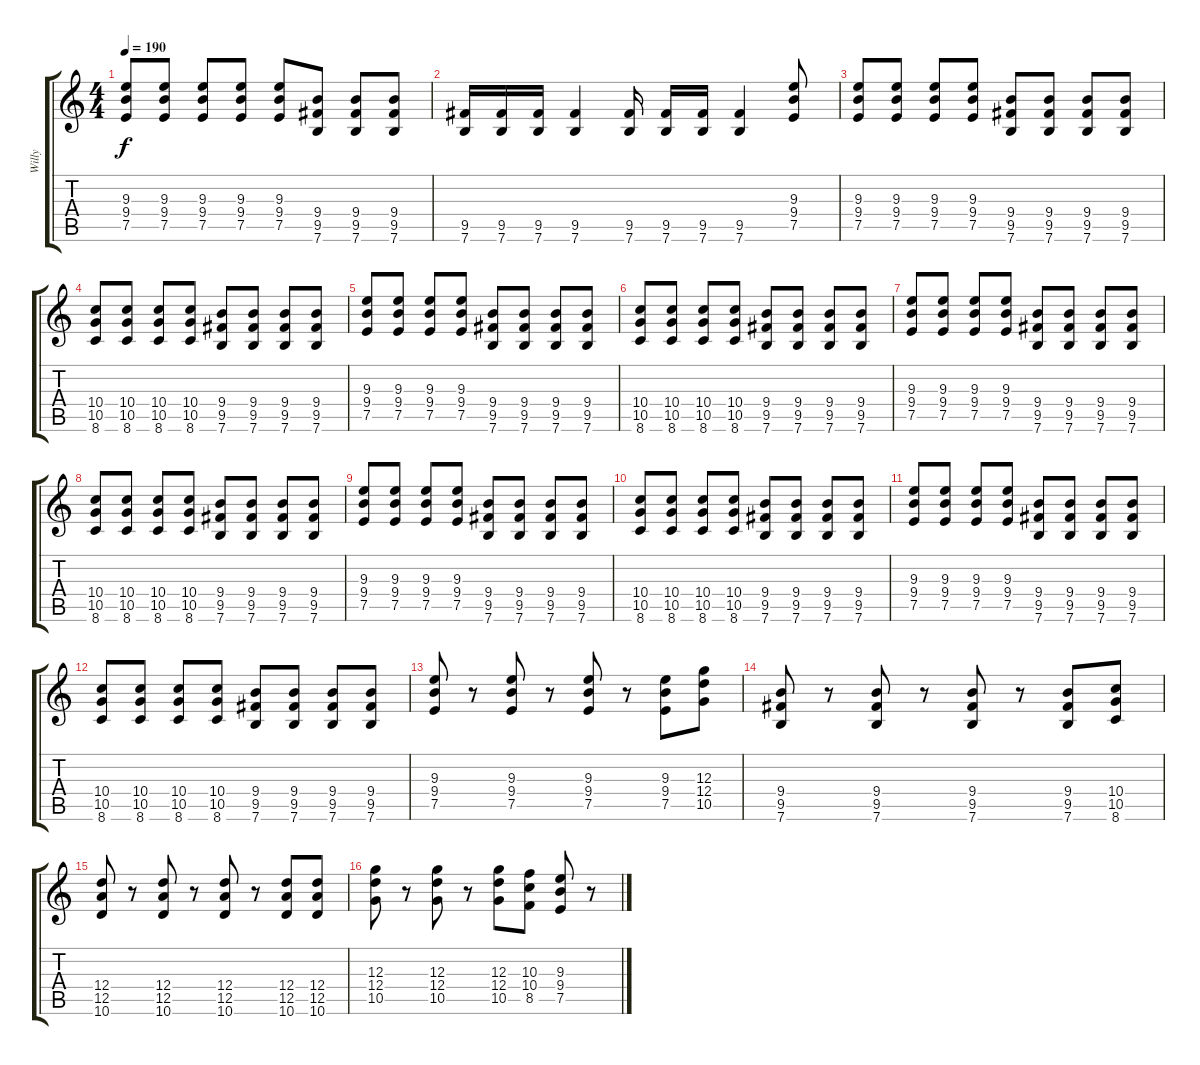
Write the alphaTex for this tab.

\track ("Willy" "Willy") {instrument distortionguitar}
\staff {score tabs}
\tuning (E4 B3 G3 D3 A2 E2) {hide}
\ts (4 4)
\tempo 190
\clef g2
\ks c
(9.3 9.4 7.5).8{dy f} (9.3 9.4 7.5).8 (9.3 9.4 7.5).8 (9.3 9.4 7.5).8 (9.3 9.4 7.5).8 (9.4 9.5 7.6).8 (9.4 9.5 7.6).8 (9.4 9.5 7.6).8 |
(9.5 7.6).16{volume 11} (9.5 7.6).16 (9.5 7.6).16 (9.5 7.6).4 (9.5 7.6).16 (9.5 7.6).16 (9.5 7.6).16 (9.5 7.6).4 (9.3 9.4 7.5).8 |
(9.3 9.4 7.5).8{volume 10} (9.3 9.4 7.5).8 (9.3 9.4 7.5).8 (9.3 9.4 7.5).8 (9.4 9.5 7.6).8 (9.4 9.5 7.6).8 (9.4 9.5 7.6).8 (9.4 9.5 7.6).8 |
(10.4 10.5 8.6).8 (10.4 10.5 8.6).8 (10.4 10.5 8.6).8 (10.4 10.5 8.6).8 (9.4 9.5 7.6).8 (9.4 9.5 7.6).8 (9.4 9.5 7.6).8 (9.4 9.5 7.6).8 |
(9.3 9.4 7.5).8{volume 13} (9.3 9.4 7.5).8 (9.3 9.4 7.5).8 (9.3 9.4 7.5).8 (9.4 9.5 7.6).8 (9.4 9.5 7.6).8 (9.4 9.5 7.6).8 (9.4 9.5 7.6).8 |
(10.4 10.5 8.6).8 (10.4 10.5 8.6).8 (10.4 10.5 8.6).8 (10.4 10.5 8.6).8 (9.4 9.5 7.6).8 (9.4 9.5 7.6).8 (9.4 9.5 7.6).8 (9.4 9.5 7.6).8 |
(9.3 9.4 7.5).8 (9.3 9.4 7.5).8 (9.3 9.4 7.5).8 (9.3 9.4 7.5).8 (9.4 9.5 7.6).8 (9.4 9.5 7.6).8 (9.4 9.5 7.6).8 (9.4 9.5 7.6).8 |
(10.4 10.5 8.6).8 (10.4 10.5 8.6).8 (10.4 10.5 8.6).8 (10.4 10.5 8.6).8 (9.4 9.5 7.6).8 (9.4 9.5 7.6).8 (9.4 9.5 7.6).8 (9.4 9.5 7.6).8 |
(9.3 9.4 7.5).8 (9.3 9.4 7.5).8 (9.3 9.4 7.5).8 (9.3 9.4 7.5).8 (9.4 9.5 7.6).8 (9.4 9.5 7.6).8 (9.4 9.5 7.6).8 (9.4 9.5 7.6).8 |
(10.4 10.5 8.6).8 (10.4 10.5 8.6).8 (10.4 10.5 8.6).8 (10.4 10.5 8.6).8 (9.4 9.5 7.6).8 (9.4 9.5 7.6).8 (9.4 9.5 7.6).8 (9.4 9.5 7.6).8 |
(9.3 9.4 7.5).8 (9.3 9.4 7.5).8 (9.3 9.4 7.5).8 (9.3 9.4 7.5).8 (9.4 9.5 7.6).8 (9.4 9.5 7.6).8 (9.4 9.5 7.6).8 (9.4 9.5 7.6).8 |
(10.4 10.5 8.6).8 (10.4 10.5 8.6).8 (10.4 10.5 8.6).8 (10.4 10.5 8.6).8 (9.4 9.5 7.6).8 (9.4 9.5 7.6).8 (9.4 9.5 7.6).8 (9.4 9.5 7.6).8 |
(9.3 9.4 7.5).8 r.8 (9.3 9.4 7.5).8 r.8 (9.3 9.4 7.5).8 r.8 (9.3 9.4 7.5).8 (12.3 12.4 10.5).8 |
(9.4 9.5 7.6).8 r.8 (9.4 9.5 7.6).8 r.8 (9.4 9.5 7.6).8 r.8 (9.4 9.5 7.6).8 (10.4 10.5 8.6).8 |
(12.4 12.5 10.6).8 r.8 (12.4 12.5 10.6).8 r.8 (12.4 12.5 10.6).8 r.8 (12.4 12.5 10.6).8 (12.4 12.5 10.6).8 |
(12.3 12.4 10.5).8 r.8 (12.3 12.4 10.5).8 r.8 (12.3 12.4 10.5).8 (10.3 10.4 8.5).8 (9.3 9.4 7.5).8 r.8
